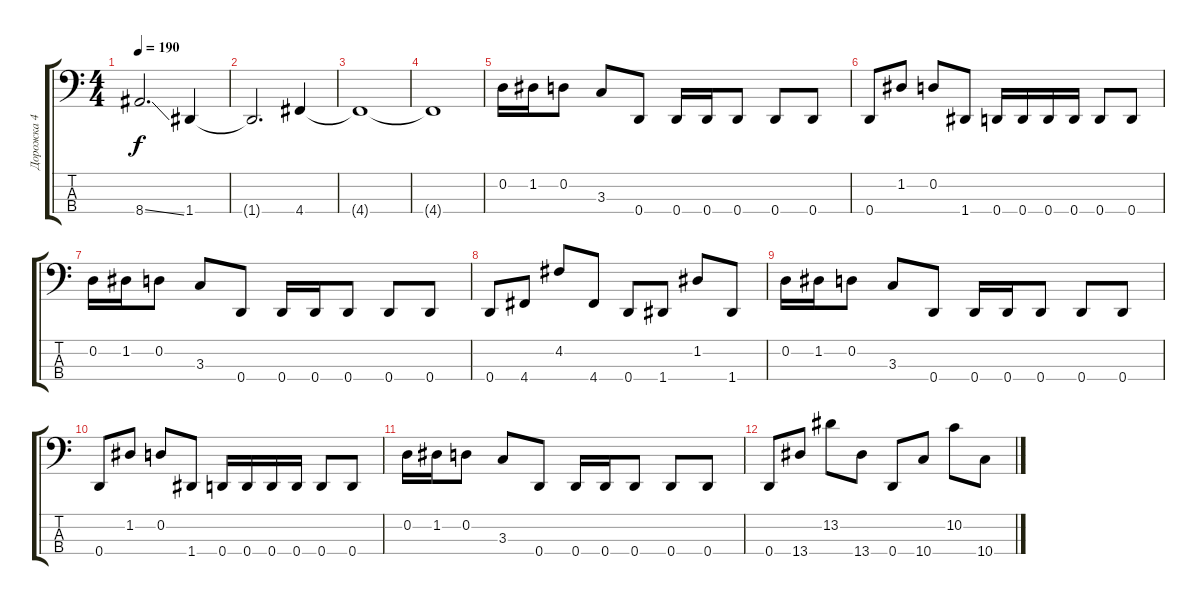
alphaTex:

\track ("Дорожка 4" "Дорожка 4") {instrument electricbassfinger}
\staff {score tabs}
\tuning (G2 D2 A1 D1) {hide}
\ts (4 4)
\tempo 190
\clef f4
\ks c
8.4{ss}.2{d dy f} 1.4.4 |
1.4{t}.2{d} 4.4.4 |
4.4{t}.1 |
4.4{t}.1 |
0.2.16 1.2.16 0.2.8 3.3.8 0.4.8 0.4.16 0.4.16 0.4.8 0.4.8 0.4.8 |
0.4.8 1.2.8 0.2.8 1.4.8 0.4.16 0.4.16 0.4.16 0.4.16 0.4.8 0.4.8 |
0.2.16 1.2.16 0.2.8 3.3.8 0.4.8 0.4.16 0.4.16 0.4.8 0.4.8 0.4.8 |
0.4.8 4.4.8 4.2.8 4.4.8 0.4.8 1.4.8 1.2.8 1.4.8 |
0.2.16 1.2.16 0.2.8 3.3.8 0.4.8 0.4.16 0.4.16 0.4.8 0.4.8 0.4.8 |
0.4.8 1.2.8 0.2.8 1.4.8 0.4.16 0.4.16 0.4.16 0.4.16 0.4.8 0.4.8 |
0.2.16 1.2.16 0.2.8 3.3.8 0.4.8 0.4.16 0.4.16 0.4.8 0.4.8 0.4.8 |
0.4.8 13.4.8 13.2.8 13.4.8 0.4.8 10.4.8 10.2.8 10.4.8
